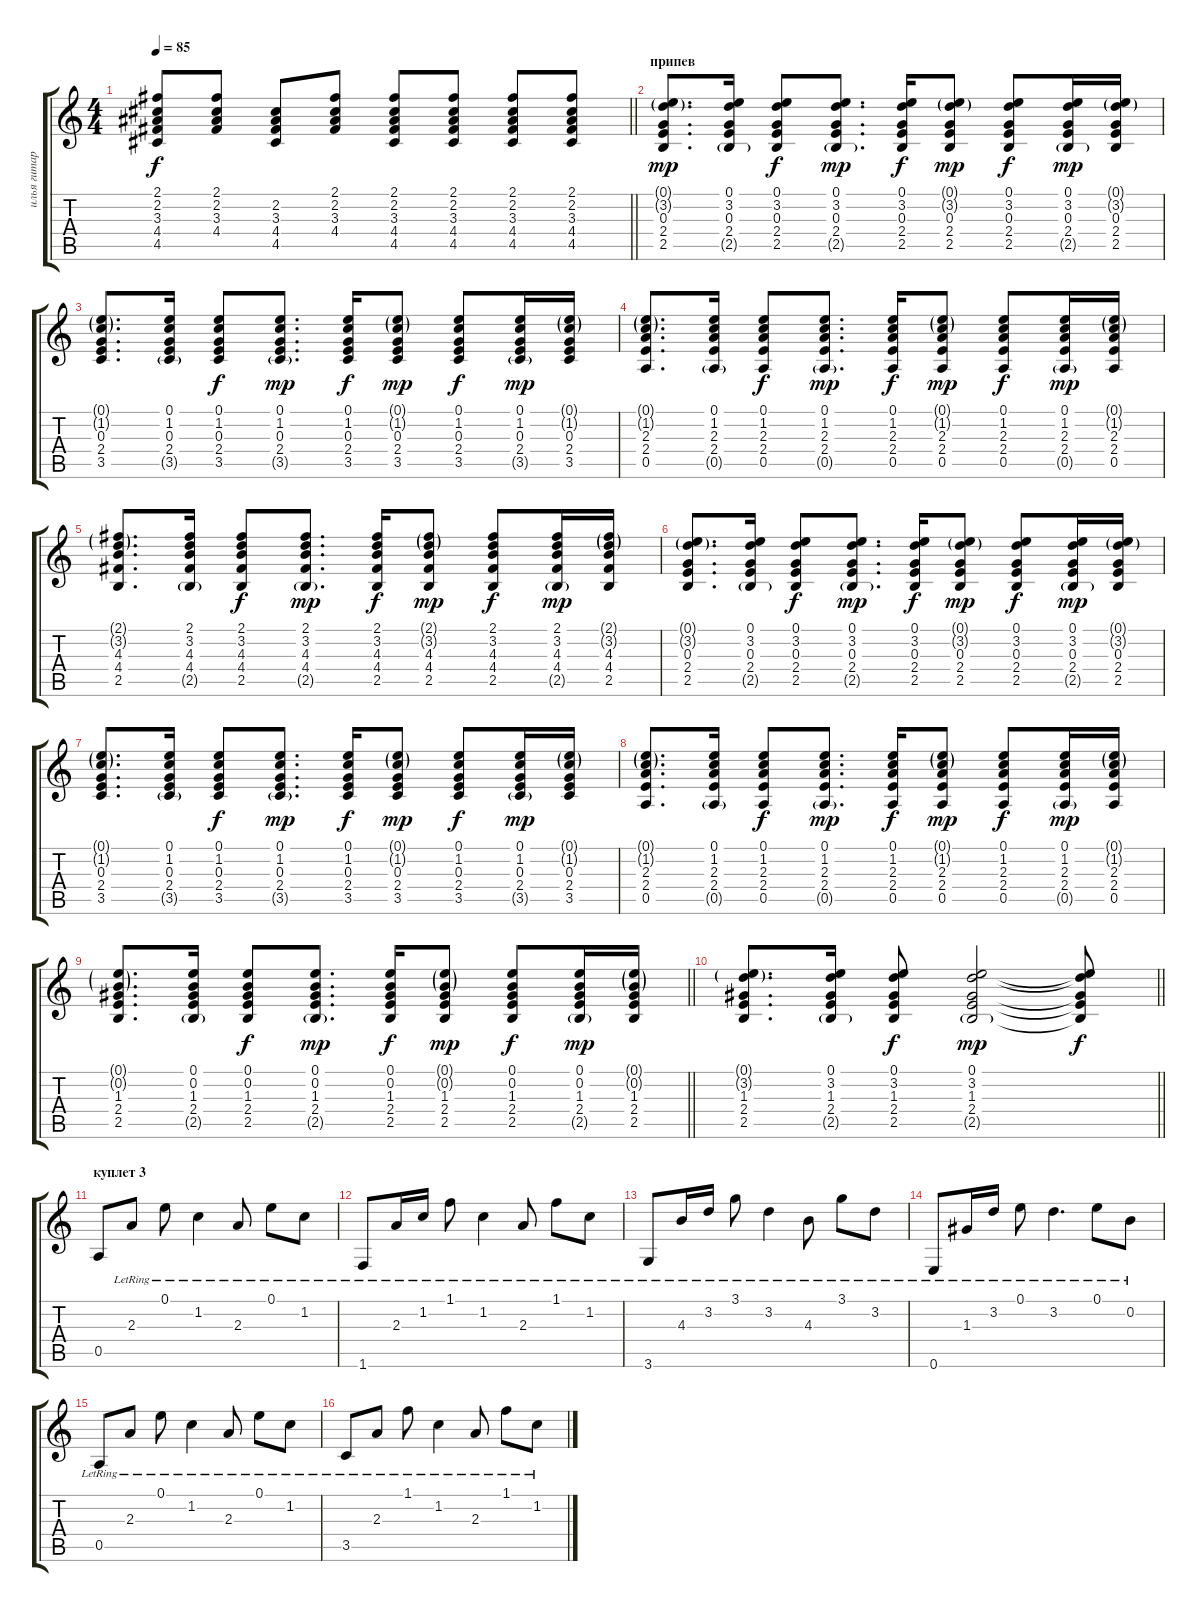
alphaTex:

\track ("илья гитара" "илья гитар") {instrument acousticguitarsteel}
\staff {score tabs}
\tuning (E4 B3 G3 D3 A2 E2) {hide}
\ts (4 4)
\tempo 85
\clef g2
\barLineRight lightlight
\ks c
(2.1 2.2 3.3 4.4 4.5).8{dy f} (2.1 2.2 3.3 4.4).8 (2.2 3.3 4.4 4.5).8 (2.1 2.2 3.3 4.4).8 (2.1 2.2 3.3 4.4 4.5).8 (2.1 2.2 3.3 4.4 4.5).8 (2.1 2.2 3.3 4.4 4.5).8 (2.1 2.2 3.3 4.4 4.5).8 |
\section ("" "припев")
(0.1{g} 3.2{g} 0.3 2.4 2.5).8{d dy mp} (0.1 3.2 0.3 2.4 2.5{g}).16 (0.1 3.2 0.3 2.4 2.5).8{dy f} (0.1 3.2 0.3 2.4 2.5{g}).8{d dy mp} (0.1 3.2 0.3 2.4 2.5).16{dy f} (0.1{g} 3.2{g} 0.3 2.4 2.5).8{dy mp} (0.1 3.2 0.3 2.4 2.5).8{dy f} (0.1 3.2 0.3 2.4 2.5{g}).16{dy mp} (0.1{g} 3.2{g} 0.3 2.4 2.5).16 |
(0.1{g} 1.2{g} 0.3 2.4 3.5).8{d} (0.1 1.2 0.3 2.4 3.5{g}).16 (0.1 1.2 0.3 2.4 3.5).8{dy f} (0.1 1.2 0.3 2.4 3.5{g}).8{d dy mp} (0.1 1.2 0.3 2.4 3.5).16{dy f} (0.1{g} 1.2{g} 0.3 2.4 3.5).8{dy mp} (0.1 1.2 0.3 2.4 3.5).8{dy f} (0.1 1.2 0.3 2.4 3.5{g}).16{dy mp} (0.1{g} 1.2{g} 0.3 2.4 3.5).16 |
(0.1{g} 1.2{g} 2.3 2.4 0.5).8{d} (0.1 1.2 2.3 2.4 0.5{g}).16 (0.1 1.2 2.3 2.4 0.5).8{dy f} (0.1 1.2 2.3 2.4 0.5{g}).8{d dy mp} (0.1 1.2 2.3 2.4 0.5).16{dy f} (0.1{g} 1.2{g} 2.3 2.4 0.5).8{dy mp} (0.1 1.2 2.3 2.4 0.5).8{dy f} (0.1 1.2 2.3 2.4 0.5{g}).16{dy mp} (0.1{g} 1.2{g} 2.3 2.4 0.5).16 |
(2.1{g} 3.2{g} 4.3 4.4 2.5).8{d} (2.1 3.2 4.3 4.4 2.5{g}).16 (2.1 3.2 4.3 4.4 2.5).8{dy f} (2.1 3.2 4.3 4.4 2.5{g}).8{d dy mp} (2.1 3.2 4.3 4.4 2.5).16{dy f} (2.1{g} 3.2{g} 4.3 4.4 2.5).8{dy mp} (2.1 3.2 4.3 4.4 2.5).8{dy f} (2.1 3.2 4.3 4.4 2.5{g}).16{dy mp} (2.1{g} 3.2{g} 4.3 4.4 2.5).16 |
(0.1{g} 3.2{g} 0.3 2.4 2.5).8{d} (0.1 3.2 0.3 2.4 2.5{g}).16 (0.1 3.2 0.3 2.4 2.5).8{dy f} (0.1 3.2 0.3 2.4 2.5{g}).8{d dy mp} (0.1 3.2 0.3 2.4 2.5).16{dy f} (0.1{g} 3.2{g} 0.3 2.4 2.5).8{dy mp} (0.1 3.2 0.3 2.4 2.5).8{dy f} (0.1 3.2 0.3 2.4 2.5{g}).16{dy mp} (0.1{g} 3.2{g} 0.3 2.4 2.5).16 |
(0.1{g} 1.2{g} 0.3 2.4 3.5).8{d} (0.1 1.2 0.3 2.4 3.5{g}).16 (0.1 1.2 0.3 2.4 3.5).8{dy f} (0.1 1.2 0.3 2.4 3.5{g}).8{d dy mp} (0.1 1.2 0.3 2.4 3.5).16{dy f} (0.1{g} 1.2{g} 0.3 2.4 3.5).8{dy mp} (0.1 1.2 0.3 2.4 3.5).8{dy f} (0.1 1.2 0.3 2.4 3.5{g}).16{dy mp} (0.1{g} 1.2{g} 0.3 2.4 3.5).16 |
(0.1{g} 1.2{g} 2.3 2.4 0.5).8{d} (0.1 1.2 2.3 2.4 0.5{g}).16 (0.1 1.2 2.3 2.4 0.5).8{dy f} (0.1 1.2 2.3 2.4 0.5{g}).8{d dy mp} (0.1 1.2 2.3 2.4 0.5).16{dy f} (0.1{g} 1.2{g} 2.3 2.4 0.5).8{dy mp} (0.1 1.2 2.3 2.4 0.5).8{dy f} (0.1 1.2 2.3 2.4 0.5{g}).16{dy mp} (0.1{g} 1.2{g} 2.3 2.4 0.5).16 |
\barLineRight lightlight
(0.1{g} 0.2{g} 1.3 2.4 2.5).8{d} (0.1 0.2 1.3 2.4 2.5{g}).16 (0.1 0.2 1.3 2.4 2.5).8{dy f} (0.1 0.2 1.3 2.4 2.5{g}).8{d dy mp} (0.1 0.2 1.3 2.4 2.5).16{dy f} (0.1{g} 0.2{g} 1.3 2.4 2.5).8{dy mp} (0.1 0.2 1.3 2.4 2.5).8{dy f} (0.1 0.2 1.3 2.4 2.5{g}).16{dy mp} (0.1{g} 0.2{g} 1.3 2.4 2.5).16 |
\barLineRight lightlight
(0.1{g} 3.2{g} 1.3 2.4 2.5).8{d} (0.1 3.2 1.3 2.4 2.5{g}).16 (0.1 3.2 1.3 2.4 2.5).8{dy f} (0.1 3.2 1.3 2.4 2.5{g}).2{dy mp} (0.1{t} 3.2{t} 1.3{t} 2.4{t} 2.5{t}).8{dy f} |
\section ("" "куплет 3")
0.5.8 2.3{lr}.8 0.1{lr}.8 1.2{lr}.4 2.3{lr}.8 0.1{lr}.8 1.2{lr}.8 |
1.6{lr}.8 2.3{lr}.16 1.2{lr}.16 1.1{lr}.8 1.2{lr}.4 2.3{lr}.8 1.1{lr}.8 1.2{lr}.8 |
3.6{lr}.8 4.3{lr}.16 3.2{lr}.16 3.1{lr}.8 3.2{lr}.4 4.3{lr}.8 3.1{lr}.8 3.2{lr}.8 |
0.6{lr}.8 1.3{lr}.16 3.2{lr}.16 0.1{lr}.8 3.2{lr}.4{d} 0.1{lr}.8 0.2{lr}.8 |
0.5{lr}.8 2.3{lr}.8 0.1{lr}.8 1.2{lr}.4 2.3{lr}.8 0.1{lr}.8 1.2{lr}.8 |
3.5{lr}.8 2.3{lr}.8 1.1{lr}.8 1.2{lr}.4 2.3{lr}.8 1.1{lr}.8 1.2{lr}.8
